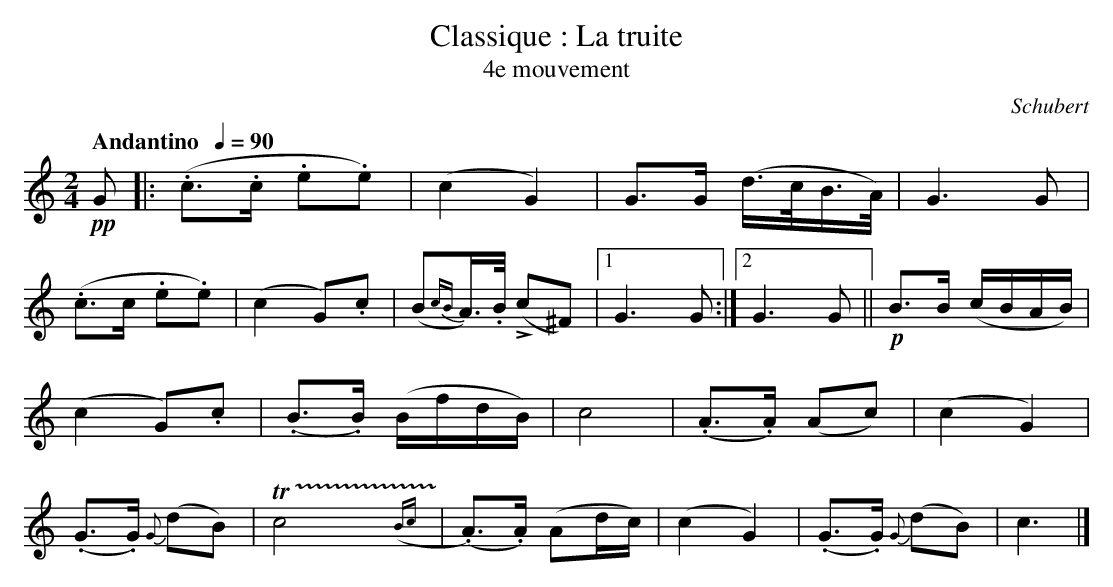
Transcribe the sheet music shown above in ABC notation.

X:1
T:Classique : La truite
T:4e mouvement
C:Schubert
U:T = !trill!
U:P = !fermata!% Point d'orgue
U:L = !tenuto!% Louré
U:M = !accent!% Mphasis
M:2/4
L:1/8
Q:"Andantino  "1/4=90
K:Cmaj clef=treble
!pp! G |: (.c>.c .e.e) | (c2 G2) | G>G (d/2>c/2B/2>A/2) | G3 G |
(.c>c .e.e) | (c2 G).c | (B{cB}A/2)>.B/2 (Mc^F) |1 G3 G :|2 G3 G || !p! B>B (c/2B/2A/2B/2) |
(c2 G).c | (.B>.B) (B/2f/2d/2B/2) | c4 | (.A>.A) (Ac) | (c2 G2) |
(.G>.G) {G}(dB) | !trill(!Tc4 y!trill)! ({Bc} | (.A)>.A) (Ad/2c/2) | (c2 G2) | (.G>.G) {G}(dB) | c3 |]
